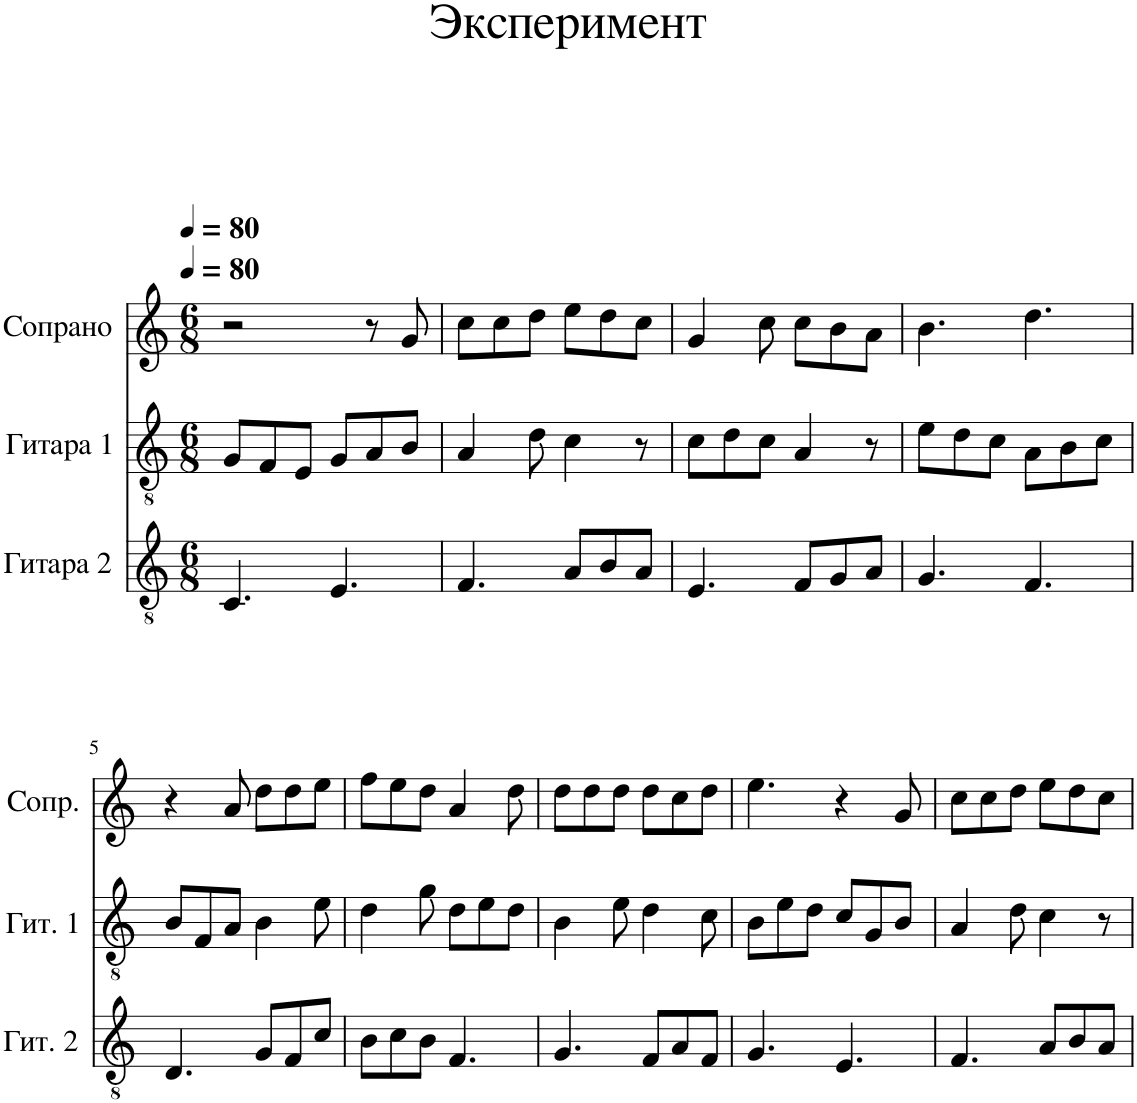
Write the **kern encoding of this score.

**kern	**kern	**kern
*part3	*part2	*part1
*staff3	*staff2	*staff1
*I"Гитара 2	*I"Гитара 1	*I"Сопрано
*clefGv2	*clefGv2	*clefG2
*k[]	*k[]	*k[]
*M6/8	*M6/8	*M6/8
*MM80	*MM80	*MM80
=1	=1	=1
4.C/	8G/L	2r
.	8F/	.
.	8E/J	.
4.E/	8G/L	.
.	8A/	8r
.	8B/J	8g/
=2	=2	=2
4.F/	4A/	8cc\L
.	.	8cc\
.	8d\	8dd\J
8A/L	4c\	8ee\L
8B/	.	8dd\
8A/J	8r	8cc\J
=3	=3	=3
4.E/	8c\L	4g/
.	8d\	.
.	8c\J	8cc\
8F/L	4A/	8cc\L
8G/	.	8b\
8A/J	8r	8a\J
=4	=4	=4
4.G/	8e\L	4.b\
.	8d\	.
.	8c\J	.
4.F/	8A\L	4.dd\
.	8B\	.
.	8c\J	.
!!LO:LB:g=z
=5	=5	=5
4.D/	8B/L	4r
.	8F/	.
.	8A/J	8a/
8G/L	4B\	8dd\L
8F/	.	8dd\
8c/J	8e\	8ee\J
=6	=6	=6
8B\L	4d\	8ff\L
8c\	.	8ee\
8B\J	8g\	8dd\J
4.F/	8d\L	4a/
.	8e\	.
.	8d\J	8dd\
=7	=7	=7
4.G/	4B\	8dd\L
.	.	8dd\
.	8e\	8dd\J
8F/L	4d\	8dd\L
8A/	.	8cc\
8F/J	8c\	8dd\J
=8	=8	=8
4.G/	8B\L	4.ee\
.	8e\	.
.	8d\J	.
4.E/	8c/L	4r
.	8G/	.
.	8B/J	8g/
=9	=9	=9
4.F/	4A/	8cc\L
.	.	8cc\
.	8d\	8dd\J
8A/L	4c\	8ee\L
8B/	.	8dd\
8A/J	8r	8cc\J
=	=	=
*-	*-	*-
